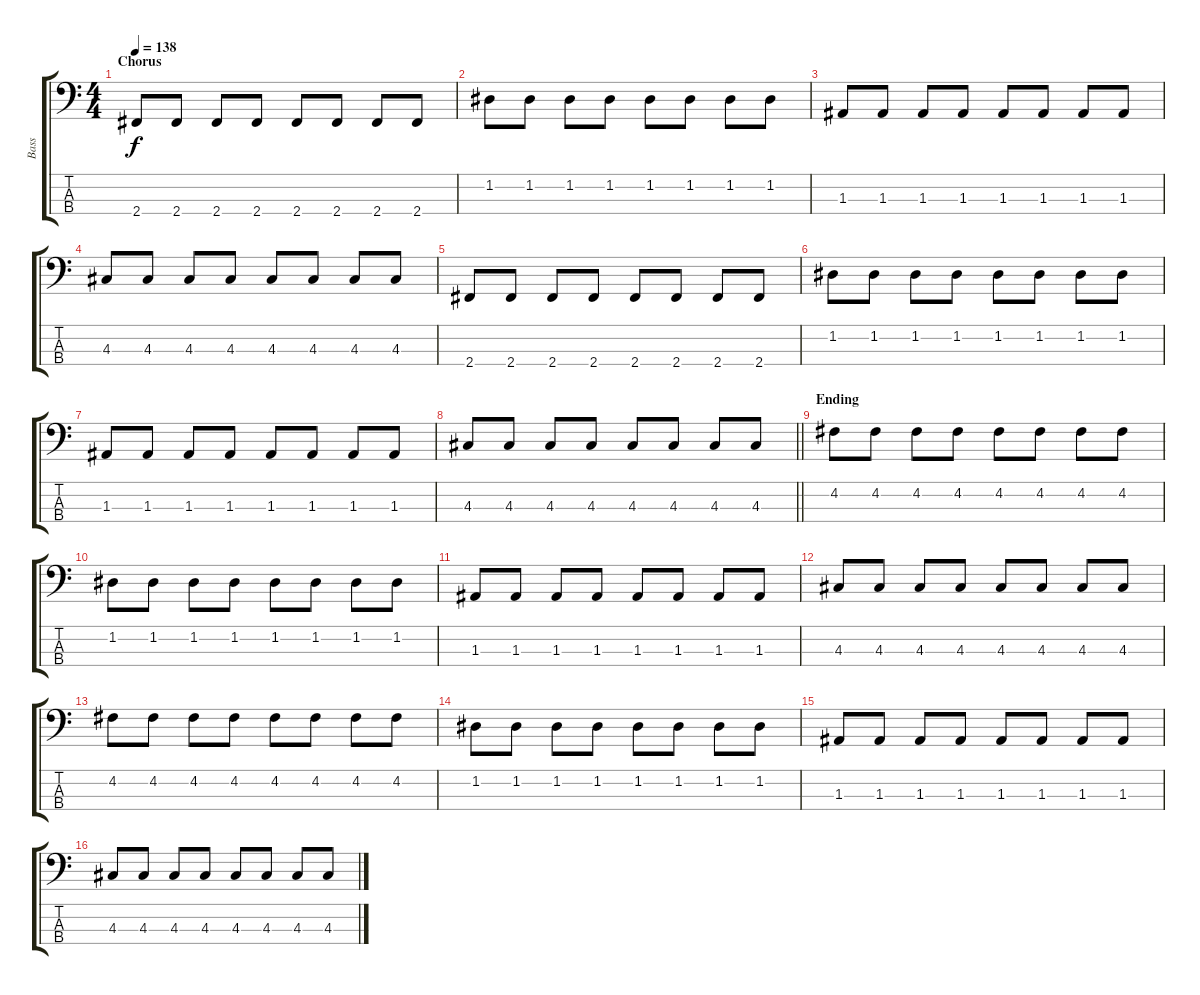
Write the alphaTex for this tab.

\track ("Bass" "Bass") {instrument electricbassfinger}
\staff {score tabs}
\tuning (G2 D2 A1 E1) {hide}
\ts (4 4)
\section ("" "Chorus")
\tempo 138
\clef f4
\ks c
2.4.8{dy f} 2.4.8 2.4.8 2.4.8 2.4.8 2.4.8 2.4.8 2.4.8 |
1.2.8 1.2.8 1.2.8 1.2.8 1.2.8 1.2.8 1.2.8 1.2.8 |
1.3.8 1.3.8 1.3.8 1.3.8 1.3.8 1.3.8 1.3.8 1.3.8 |
4.3.8 4.3.8 4.3.8 4.3.8 4.3.8 4.3.8 4.3.8 4.3.8 |
2.4.8 2.4.8 2.4.8 2.4.8 2.4.8 2.4.8 2.4.8 2.4.8 |
1.2.8 1.2.8 1.2.8 1.2.8 1.2.8 1.2.8 1.2.8 1.2.8 |
1.3.8 1.3.8 1.3.8 1.3.8 1.3.8 1.3.8 1.3.8 1.3.8 |
\barLineRight lightlight
4.3.8 4.3.8 4.3.8 4.3.8 4.3.8 4.3.8 4.3.8 4.3.8 |
\section ("" "Ending")
4.2.8 4.2.8 4.2.8 4.2.8 4.2.8 4.2.8 4.2.8 4.2.8 |
1.2.8 1.2.8 1.2.8 1.2.8 1.2.8 1.2.8 1.2.8 1.2.8 |
1.3.8 1.3.8 1.3.8 1.3.8 1.3.8 1.3.8 1.3.8 1.3.8 |
4.3.8 4.3.8 4.3.8 4.3.8 4.3.8 4.3.8 4.3.8 4.3.8 |
4.2.8 4.2.8 4.2.8 4.2.8 4.2.8 4.2.8 4.2.8 4.2.8 |
1.2.8 1.2.8 1.2.8 1.2.8 1.2.8 1.2.8 1.2.8 1.2.8 |
1.3.8 1.3.8 1.3.8 1.3.8 1.3.8 1.3.8 1.3.8 1.3.8 |
4.3.8 4.3.8 4.3.8 4.3.8 4.3.8 4.3.8 4.3.8 4.3.8
